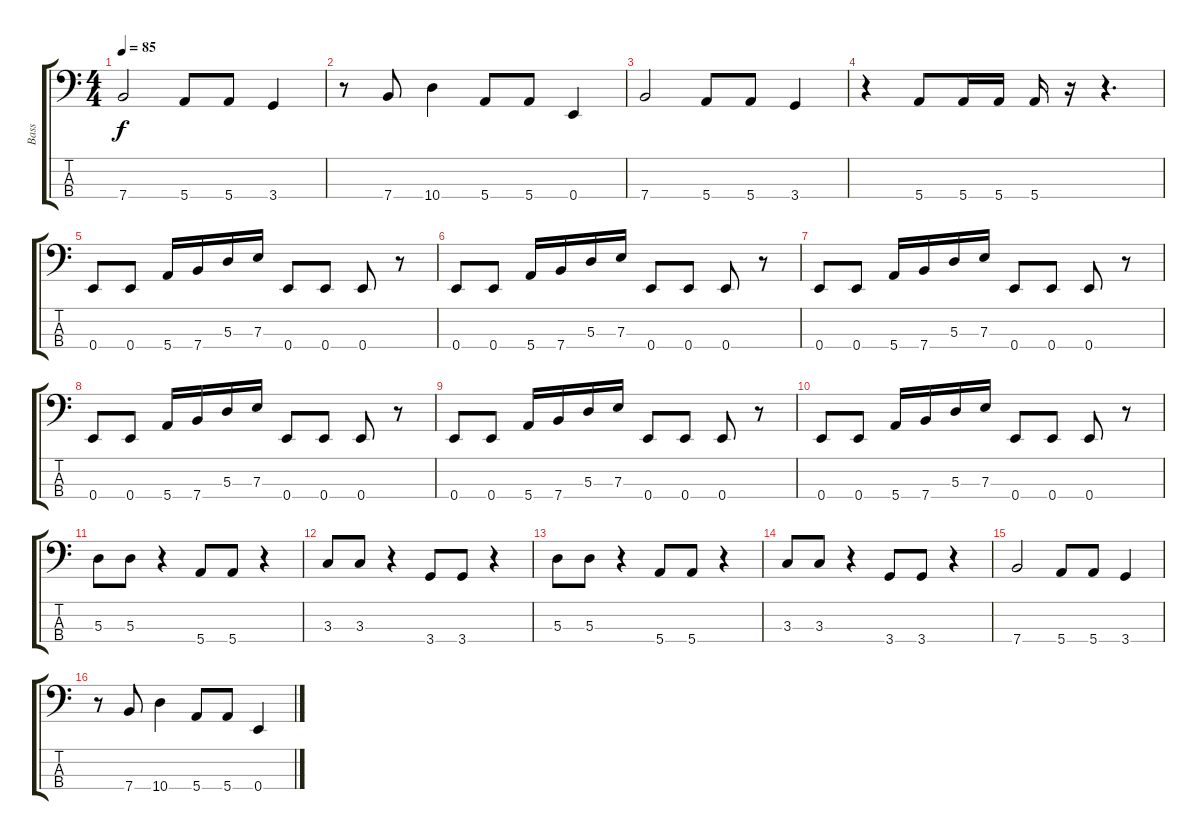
\track ("Bass" "Bass") {instrument electricbassfinger}
\staff {score tabs}
\tuning (G2 D2 A1 E1) {hide}
\ts (4 4)
\tempo 85
\clef f4
\ks c
7.4.2{dy f} 5.4.8 5.4.8 3.4.4 |
r.8 7.4.8 10.4.4 5.4.8 5.4.8 0.4.4 |
7.4.2 5.4.8 5.4.8 3.4.4 |
r.4 5.4.8 5.4.16 5.4.16 5.4.16 r.16 r.4{d} |
0.4.8 0.4.8 5.4.16 7.4.16 5.3.16 7.3.16 0.4.8 0.4.8 0.4.8 r.8 |
0.4.8 0.4.8 5.4.16 7.4.16 5.3.16 7.3.16 0.4.8 0.4.8 0.4.8 r.8 |
0.4.8 0.4.8 5.4.16 7.4.16 5.3.16 7.3.16 0.4.8 0.4.8 0.4.8 r.8 |
0.4.8 0.4.8 5.4.16 7.4.16 5.3.16 7.3.16 0.4.8 0.4.8 0.4.8 r.8 |
0.4.8 0.4.8 5.4.16 7.4.16 5.3.16 7.3.16 0.4.8 0.4.8 0.4.8 r.8 |
0.4.8 0.4.8 5.4.16 7.4.16 5.3.16 7.3.16 0.4.8 0.4.8 0.4.8 r.8 |
5.3.8 5.3.8 r.4 5.4.8 5.4.8 r.4 |
3.3.8 3.3.8 r.4 3.4.8 3.4.8 r.4 |
5.3.8 5.3.8 r.4 5.4.8 5.4.8 r.4 |
3.3.8 3.3.8 r.4 3.4.8 3.4.8 r.4 |
7.4.2 5.4.8 5.4.8 3.4.4 |
r.8 7.4.8 10.4.4 5.4.8 5.4.8 0.4.4
